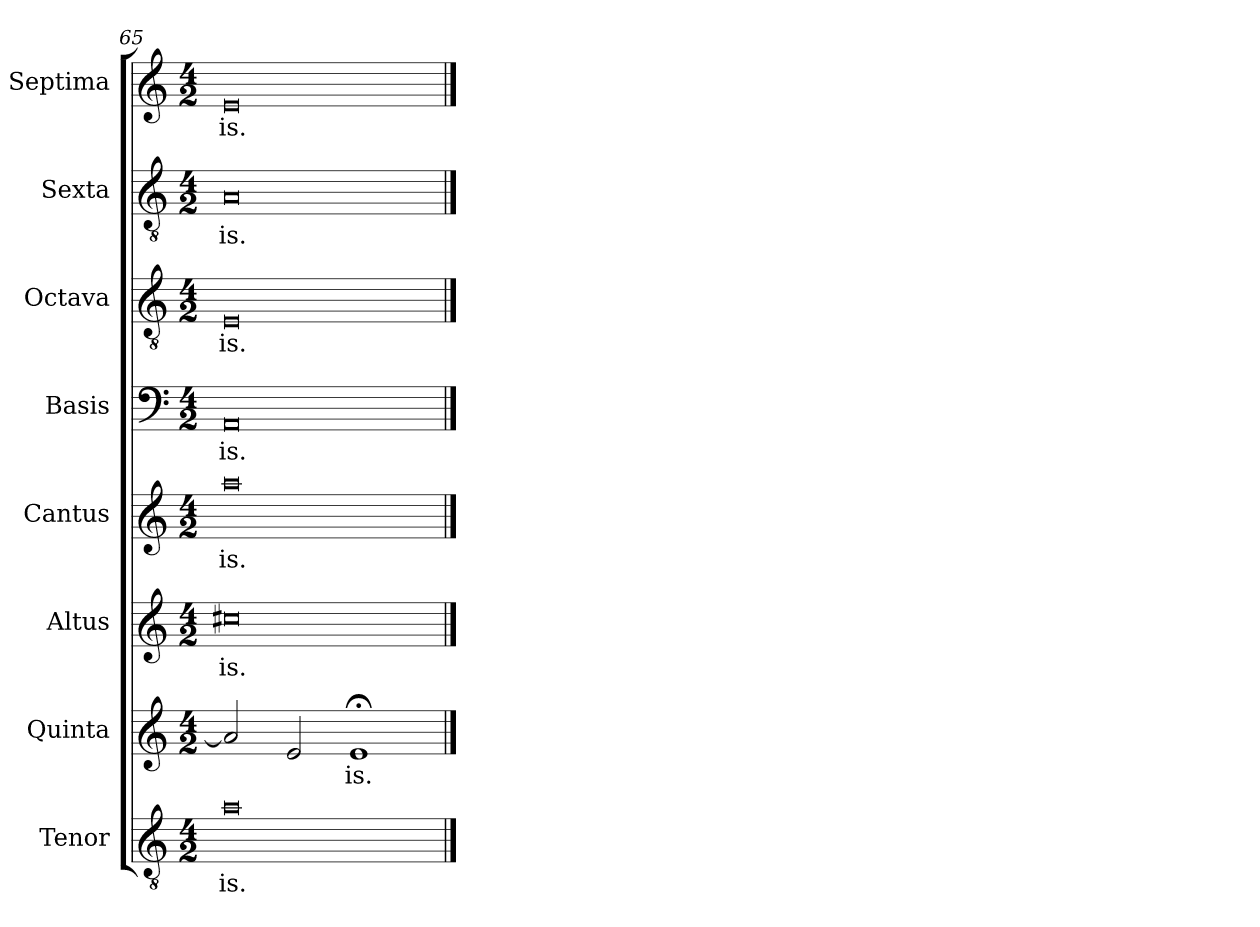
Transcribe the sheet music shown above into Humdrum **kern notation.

**kern	**text	**kern	**text	**kern	**text	**kern	**text	**kern	**text	**kern	**text	**kern	**text	**kern	**text
*part8	*part8	*part7	*part7	*part6	*part6	*part5	*part5	*part4	*part4	*part3	*part3	*part2	*part2	*part1	*part1
*staff8	*staff8	*staff7	*staff7	*staff6	*staff6	*staff5	*staff5	*staff4	*staff4	*staff3	*staff3	*staff2	*staff2	*staff1	*staff1
*I"Tenor	*	*I"Quinta	*	*I"Altus	*	*I"Cantus	*	*I"Basis	*	*I"Octava	*	*I"Sexta	*	*I"Septima	*
*I'T	*	*I'5	*	*I'A	*	*I'C	*	*I'B	*	*I'8	*	*I'6	*	*I'7	*
*clefGv2	*	*clefG2	*	*clefG2	*	*clefG2	*	*clefF4	*	*clefGv2	*	*clefGv2	*	*clefG2	*
*k[]	*	*k[]	*	*k[]	*	*k[]	*	*k[]	*	*k[]	*	*k[]	*	*k[]	*
*C:	*	*C:	*	*C:	*	*C:	*	*C:	*	*C:	*	*C:	*	*C:	*
*M4/2	*	*M4/2	*	*M4/2	*	*M4/2	*	*M4/2	*	*M4/2	*	*M4/2	*	*M4/2	*
=65	=65	=65	=65	=65	=65	=65	=65	=65	=65	=65	=65	=65	=65	=65	=65
!	!LO:LY:b	!	!	!	!LO:LY:b	!	!LO:LY:b	!	!LO:LY:b	!	!LO:LY:b	!	!LO:LY:b	!	!LO:LY:b
0a	-is.	2a/]	.	0cc#X	-is.	0aa	-is.	0AA	-is.	0E	-is.	0A	-is.	0e	-is.
.	.	2e/	.	.	.	.	.	.	.	.	.	.	.	.	.
!	!	!	!LO:LY:b	!	!	!	!	!	!	!	!	!	!	!	!
.	.	1e;<	-is.	.	.	.	.	.	.	.	.	.	.	.	.
==	==	==	==	==	==	==	==	==	==	==	==	==	==	==	==
*-	*-	*-	*-	*-	*-	*-	*-	*-	*-	*-	*-	*-	*-	*-	*-
